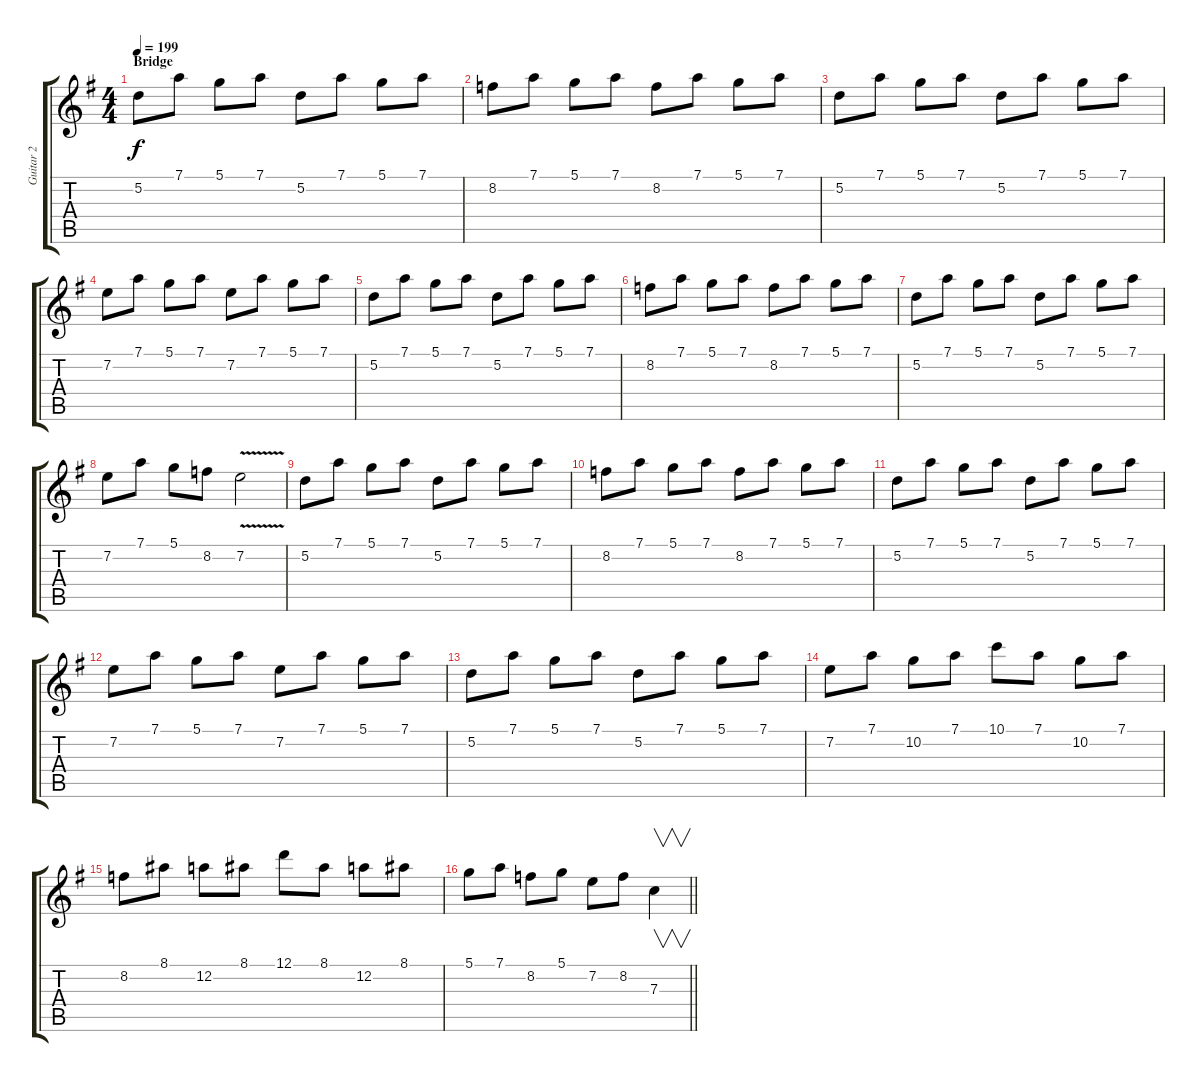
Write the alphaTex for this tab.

\track ("Guitar 2" "Guitar 2") {instrument distortionguitar}
\staff {score tabs}
\tuning (D4 A3 F3 C3 G2 D2) {hide}
\ts (4 4)
\section ("" "Bridge")
\tempo 199
\clef g2
\ks eminor
5.2.8{dy f} 7.1.8 5.1.8 7.1.8 5.2.8 7.1.8 5.1.8 7.1.8 |
8.2.8 7.1.8 5.1.8 7.1.8 8.2.8 7.1.8 5.1.8 7.1.8 |
5.2.8 7.1.8 5.1.8 7.1.8 5.2.8 7.1.8 5.1.8 7.1.8 |
7.2.8 7.1.8 5.1.8 7.1.8 7.2.8 7.1.8 5.1.8 7.1.8 |
5.2.8 7.1.8 5.1.8 7.1.8 5.2.8 7.1.8 5.1.8 7.1.8 |
8.2.8 7.1.8 5.1.8 7.1.8 8.2.8 7.1.8 5.1.8 7.1.8 |
5.2.8 7.1.8 5.1.8 7.1.8 5.2.8 7.1.8 5.1.8 7.1.8 |
7.2.8 7.1.8 5.1.8 8.2.8 7.2{v}.2 |
5.2.8 7.1.8 5.1.8 7.1.8 5.2.8 7.1.8 5.1.8 7.1.8 |
8.2.8 7.1.8 5.1.8 7.1.8 8.2.8 7.1.8 5.1.8 7.1.8 |
5.2.8 7.1.8 5.1.8 7.1.8 5.2.8 7.1.8 5.1.8 7.1.8 |
7.2.8 7.1.8 5.1.8 7.1.8 7.2.8 7.1.8 5.1.8 7.1.8 |
5.2.8 7.1.8 5.1.8 7.1.8 5.2.8 7.1.8 5.1.8 7.1.8 |
7.2.8 7.1.8 10.2.8 7.1.8 10.1.8 7.1.8 10.2.8 7.1.8 |
8.2.8 8.1.8 12.2.8 8.1.8 12.1.8 8.1.8 12.2.8 8.1.8 |
\barLineRight lightlight
5.1.8 7.1.8 8.2.8 5.1.8 7.2.8 8.2.8 7.3.4{v}
